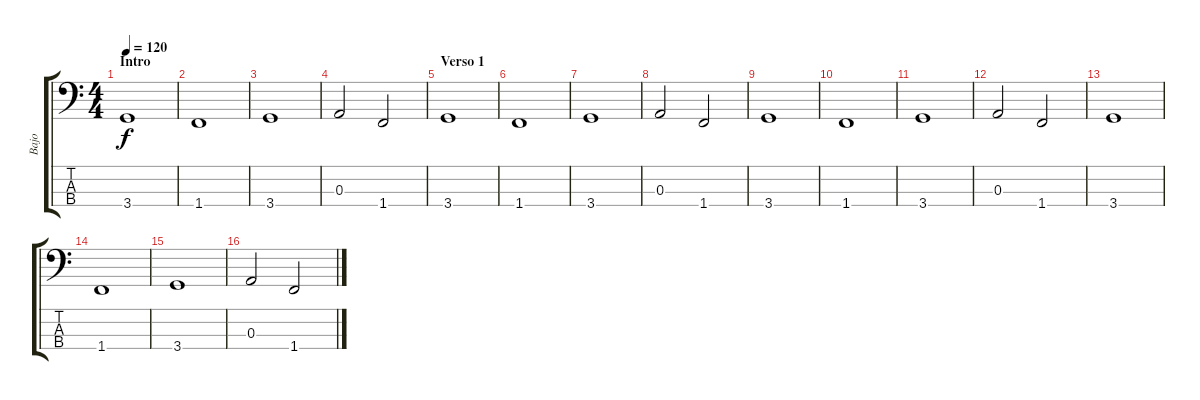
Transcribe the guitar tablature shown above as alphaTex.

\track ("Bajo" "Bajo") {instrument electricbassfinger}
\staff {score tabs}
\tuning (G2 D2 A1 E1) {hide}
\ts (4 4)
\section ("" "Intro")
\tempo 120
\clef f4
\ks c
3.4.1{dy f instrument electricbassfinger} |
1.4.1 |
3.4.1 |
0.3.2 1.4.2 |
\section ("" "Verso 1")
3.4.1 |
1.4.1 |
3.4.1 |
0.3.2 1.4.2 |
3.4.1 |
1.4.1 |
3.4.1 |
0.3.2 1.4.2 |
3.4.1 |
1.4.1 |
3.4.1 |
0.3.2 1.4.2
